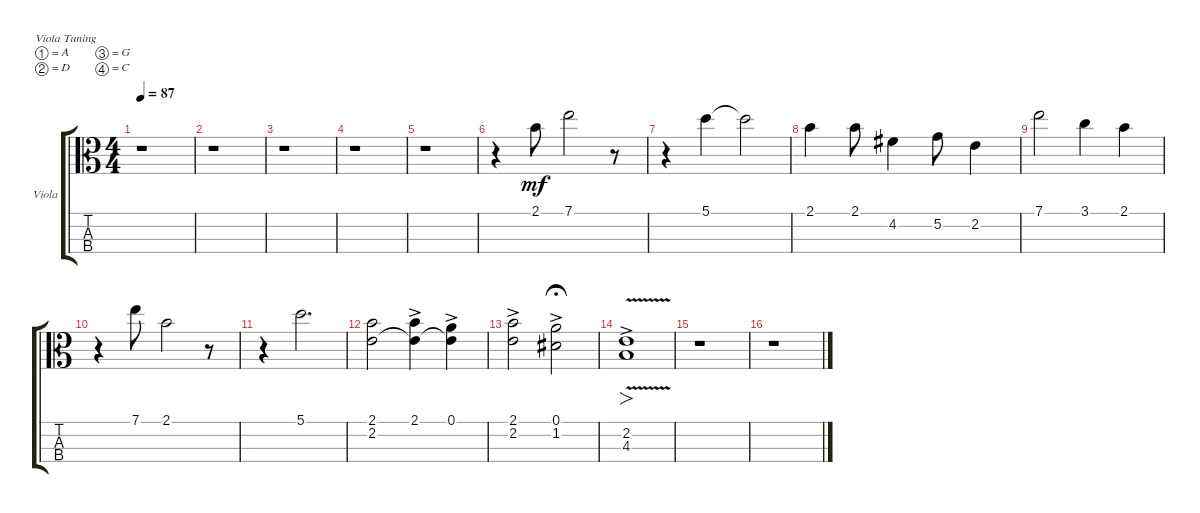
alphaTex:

\bracketExtendMode groupsimilarinstruments
\firstSystemTrackNameOrientation horizontal
\otherSystemsTrackNameOrientation horizontal
\track ("Viola" "Viola") {instrument viola}
\staff {score tabs}
\tuning (A4 D4 G3 C3)
\ts (4 4)
\tempo 87
\clef c3
\scale
0.333333
\ks c
r.1{dy mf} |
\scale
0.333333 r.1 |
\scale
0.333333 r.1 |
\scale
0.333333 r.1 |
\scale
0.333333 r.1 |
\scale
0.333333 r.4 2.1.8 7.1.2 r.8 |
\scale
0.333333 r.4 5.1.4 5.1{t}.2 |
\scale
0.333333 2.1.4 2.1.8 4.2.4 5.2.8 2.2.4 |
\scale
0.333333 7.1.2 3.1.4 2.1.4 |
\scale
0.333333 r.4 7.1.8 2.1.2 r.8 |
\scale
0.333333 r.4 5.1.2{d} |
\scale
0.333333 (2.1 2.2).2 (2.1{ac} 2.2{t}).4 (0.1{ac} 2.2{t}).4 |
\scale
0.333333 (2.1{ac} 2.2).2 (1.2{ac} 0.1{ac}).2{fermata (medium 0.5)} |
\scale
0.333333 (4.3{v} 2.2{v ac}).1{fo} |
\scale
0.333333 r.1 |
\scale
0.333333 r.1
